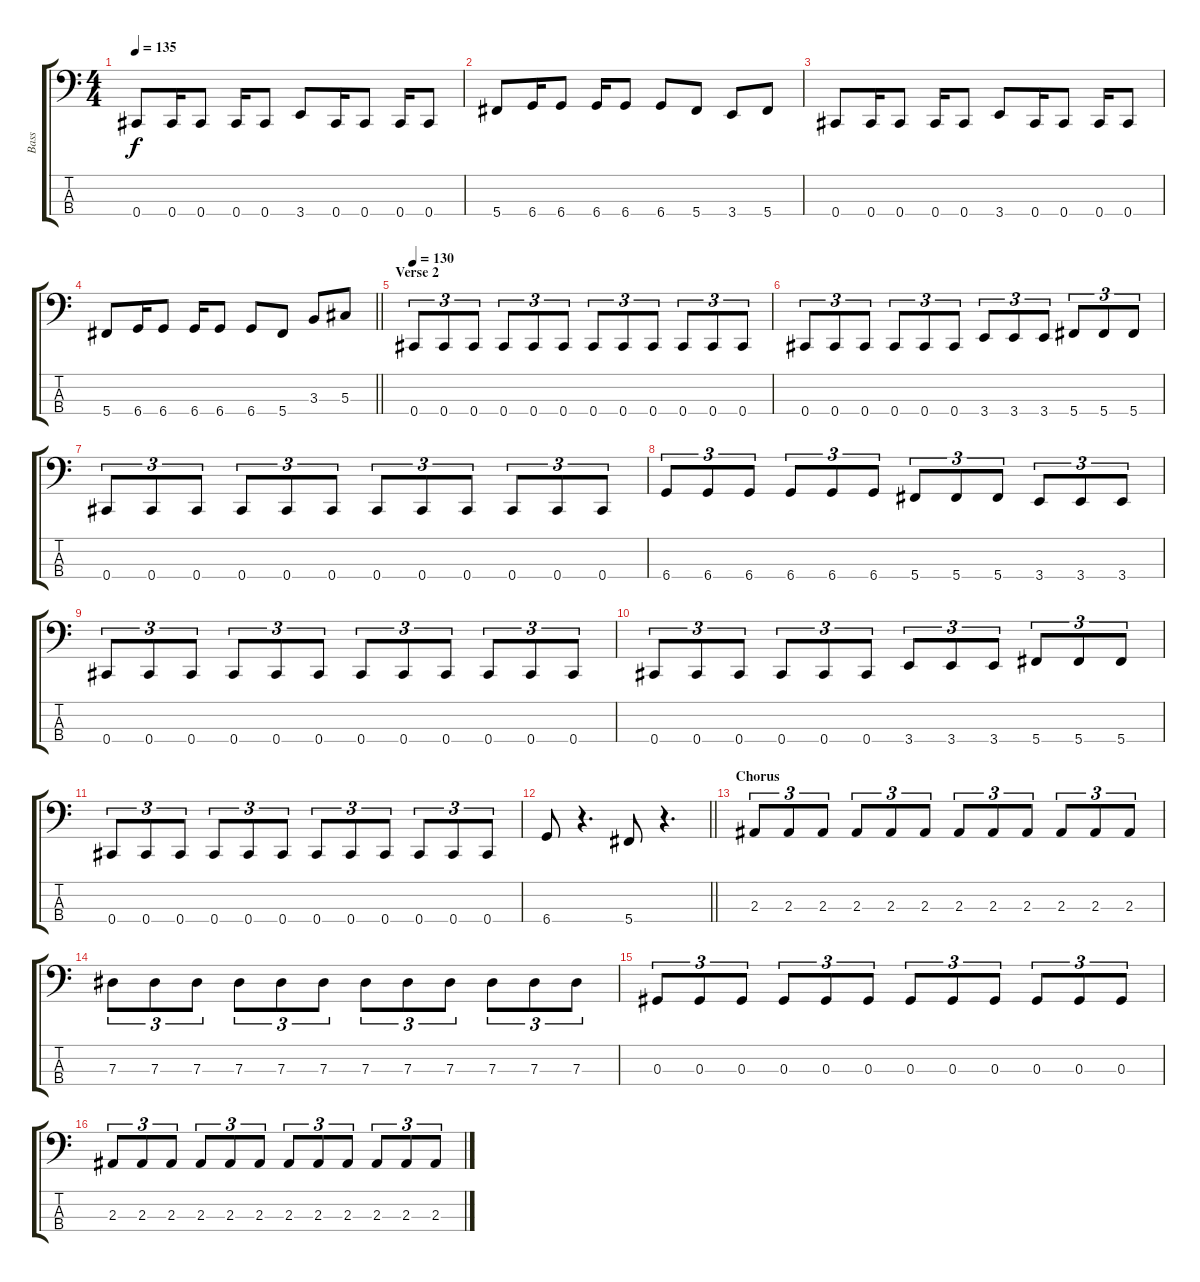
\track ("Bass" "Bass") {instrument electricbassfinger}
\staff {score tabs}
\tuning (Gb2 Db2 Ab1 Db1) {hide}
\ts (4 4)
\tempo 135
\clef f4
\ks c
0.4.8{dy f} 0.4.16 0.4.8 0.4.16 0.4.8 3.4.8 0.4.16 0.4.8 0.4.16 0.4.8 |
5.4.8 6.4.16 6.4.8 6.4.16 6.4.8 6.4.8 5.4.8 3.4.8 5.4.8 |
0.4.8 0.4.16 0.4.8 0.4.16 0.4.8 3.4.8 0.4.16 0.4.8 0.4.16 0.4.8 |
\barLineRight lightlight
5.4.8 6.4.16 6.4.8 6.4.16 6.4.8 6.4.8 5.4.8 3.3.8 5.3.8 |
\section ("" "Verse 2")
\tempo 130
0.4.8{tu (3 2)} 0.4.8{tu (3 2)} 0.4.8{tu (3 2)} 0.4.8{tu (3 2)} 0.4.8{tu (3 2)} 0.4.8{tu (3 2)} 0.4.8{tu (3 2)} 0.4.8{tu (3 2)} 0.4.8{tu (3 2)} 0.4.8{tu (3 2)} 0.4.8{tu (3 2)} 0.4.8{tu (3 2)} |
0.4.8{tu (3 2)} 0.4.8{tu (3 2)} 0.4.8{tu (3 2)} 0.4.8{tu (3 2)} 0.4.8{tu (3 2)} 0.4.8{tu (3 2)} 3.4.8{tu (3 2)} 3.4.8{tu (3 2)} 3.4.8{tu (3 2)} 5.4.8{tu (3 2)} 5.4.8{tu (3 2)} 5.4.8{tu (3 2)} |
0.4.8{tu (3 2)} 0.4.8{tu (3 2)} 0.4.8{tu (3 2)} 0.4.8{tu (3 2)} 0.4.8{tu (3 2)} 0.4.8{tu (3 2)} 0.4.8{tu (3 2)} 0.4.8{tu (3 2)} 0.4.8{tu (3 2)} 0.4.8{tu (3 2)} 0.4.8{tu (3 2)} 0.4.8{tu (3 2)} |
6.4.8{tu (3 2)} 6.4.8{tu (3 2)} 6.4.8{tu (3 2)} 6.4.8{tu (3 2)} 6.4.8{tu (3 2)} 6.4.8{tu (3 2)} 5.4.8{tu (3 2)} 5.4.8{tu (3 2)} 5.4.8{tu (3 2)} 3.4.8{tu (3 2)} 3.4.8{tu (3 2)} 3.4.8{tu (3 2)} |
0.4.8{tu (3 2)} 0.4.8{tu (3 2)} 0.4.8{tu (3 2)} 0.4.8{tu (3 2)} 0.4.8{tu (3 2)} 0.4.8{tu (3 2)} 0.4.8{tu (3 2)} 0.4.8{tu (3 2)} 0.4.8{tu (3 2)} 0.4.8{tu (3 2)} 0.4.8{tu (3 2)} 0.4.8{tu (3 2)} |
0.4.8{tu (3 2)} 0.4.8{tu (3 2)} 0.4.8{tu (3 2)} 0.4.8{tu (3 2)} 0.4.8{tu (3 2)} 0.4.8{tu (3 2)} 3.4.8{tu (3 2)} 3.4.8{tu (3 2)} 3.4.8{tu (3 2)} 5.4.8{tu (3 2)} 5.4.8{tu (3 2)} 5.4.8{tu (3 2)} |
0.4.8{tu (3 2)} 0.4.8{tu (3 2)} 0.4.8{tu (3 2)} 0.4.8{tu (3 2)} 0.4.8{tu (3 2)} 0.4.8{tu (3 2)} 0.4.8{tu (3 2)} 0.4.8{tu (3 2)} 0.4.8{tu (3 2)} 0.4.8{tu (3 2)} 0.4.8{tu (3 2)} 0.4.8{tu (3 2)} |
\barLineRight lightlight
6.4.8 r.4{d} 5.4.8 r.4{d} |
\section ("" "Chorus")
2.3.8{tu (3 2)} 2.3.8{tu (3 2)} 2.3.8{tu (3 2)} 2.3.8{tu (3 2)} 2.3.8{tu (3 2)} 2.3.8{tu (3 2)} 2.3.8{tu (3 2)} 2.3.8{tu (3 2)} 2.3.8{tu (3 2)} 2.3.8{tu (3 2)} 2.3.8{tu (3 2)} 2.3.8{tu (3 2)} |
7.3.8{tu (3 2)} 7.3.8{tu (3 2)} 7.3.8{tu (3 2)} 7.3.8{tu (3 2)} 7.3.8{tu (3 2)} 7.3.8{tu (3 2)} 7.3.8{tu (3 2)} 7.3.8{tu (3 2)} 7.3.8{tu (3 2)} 7.3.8{tu (3 2)} 7.3.8{tu (3 2)} 7.3.8{tu (3 2)} |
0.3.8{tu (3 2)} 0.3.8{tu (3 2)} 0.3.8{tu (3 2)} 0.3.8{tu (3 2)} 0.3.8{tu (3 2)} 0.3.8{tu (3 2)} 0.3.8{tu (3 2)} 0.3.8{tu (3 2)} 0.3.8{tu (3 2)} 0.3.8{tu (3 2)} 0.3.8{tu (3 2)} 0.3.8{tu (3 2)} |
2.3.8{tu (3 2)} 2.3.8{tu (3 2)} 2.3.8{tu (3 2)} 2.3.8{tu (3 2)} 2.3.8{tu (3 2)} 2.3.8{tu (3 2)} 2.3.8{tu (3 2)} 2.3.8{tu (3 2)} 2.3.8{tu (3 2)} 2.3.8{tu (3 2)} 2.3.8{tu (3 2)} 2.3.8{tu (3 2)}
